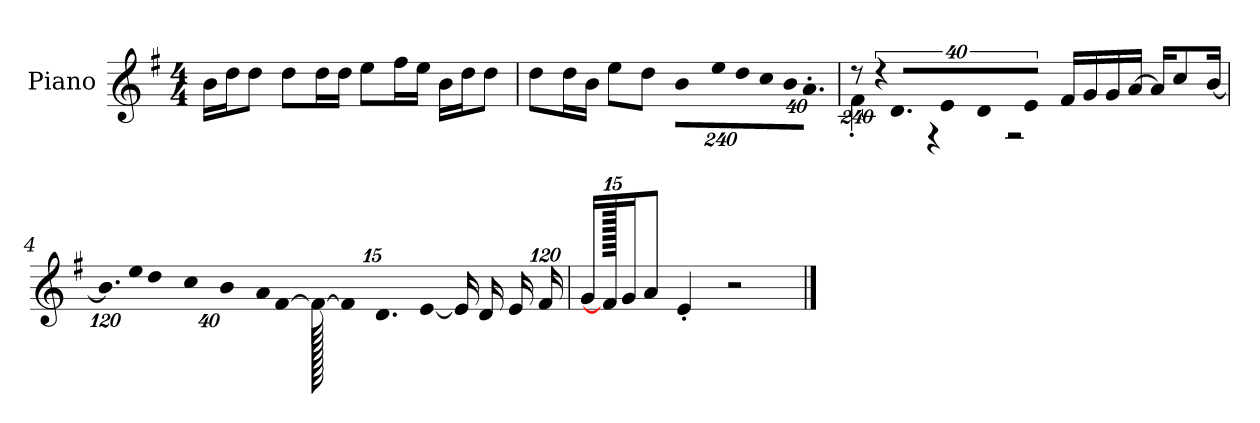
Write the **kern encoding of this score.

**kern
*part1
*staff1
*I"Piano
*I'P-no
*clefG2
*k[f#]
*M4/4
*MM90
=1
16b\LL
16dd\J
8dd\J
8dd\L
16dd\L
16dd\JJ
8ee\L
16ff#\L
16ee\JJ
16b\LL
16dd\J
8dd\J
=2
8dd\L
16dd\L
16b\JJ
8ee\L
8dd\J
*Xbrackettup
!LO:N:vis=8
960%137b\L
!LO:N:vis=16
1920%137ee\L
!LO:N:vis=16
1920%137dd\
!LO:N:vis=16
1920%137cc\
!LO:N:vis=32
640%23b\K
!LO:N:vis=16.
960%103a'\JJ
=3
*brackettup
!LO:N:vis=16
*^
1920%137r	4f#'\
!LO:N:vis=32	!
640%23r	.
!LO:N:vis=16.	!
960%103d/KL	.
!LO:N:vis=8	!
960%137e/	.
.	4r
!LO:N:vis=16	!
1920%137d/L	.
!LO:N:vis=16	!
1920%137e/JJ	.
16f#/LL	2r
16g/	.
16g/	.
[16a/JJ	.
16a/KL]	.
8cc/	.
[16b/Jk	.
*v	*v
!!LO:LB:g=z
=4
*Xbrackettup
!LO:N:vis=16.
960%103b\LL]
!LO:N:vis=32
640%23ee\K
!LO:N:vis=16
1920%137dd\
!LO:N:vis=16
1920%137cc\
!LO:N:vis=16
1920%137b\
!LO:N:vis=32
640%23a\K
[384%41f#\J
1920f#\_
24f#/KL]
12.d/
[12e/J
16e/LL]
16d/
16e/
[1920%119f#/JJ
=5
16g/LL
1920f#/]
16g/J
8a/J
4e'/
2r
==
*-
